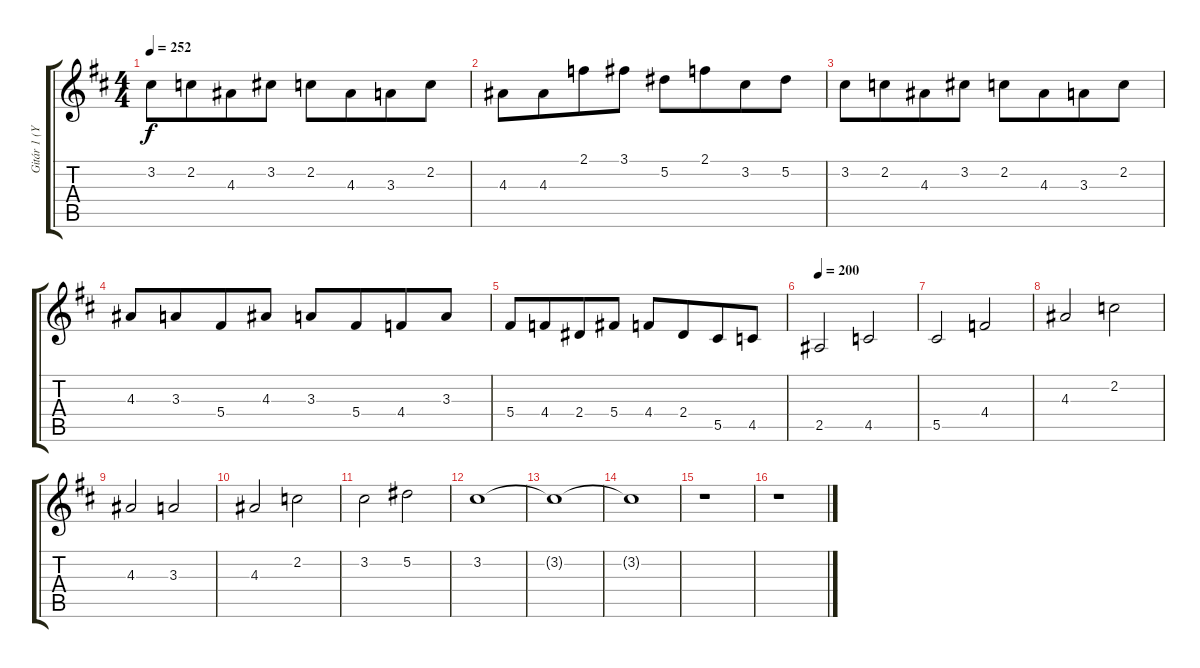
\track ("Gitár 1 (Yngwie Malmsteen)" "Gitár 1 (Y") {instrument distortionguitar}
\staff {score tabs}
\tuning (Eb4 Bb3 Gb3 Db3 Ab2 Eb2) {hide}
\ts (4 4)
\tempo 252
\clef g2
\ks d
3.2.8{dy f} 2.2.8{beam merge} 4.3.8 3.2.8 2.2.8 4.3.8{beam merge} 3.3.8 2.2.8 |
4.3.8 4.3.8{beam merge} 2.1.8 3.1.8 5.2.8 2.1.8{beam merge} 3.2.8 5.2.8 |
3.2.8 2.2.8{beam merge} 4.3.8 3.2.8 2.2.8 4.3.8{beam merge} 3.3.8 2.2.8 |
4.3.8 3.3.8{beam merge} 5.4.8 4.3.8 3.3.8 5.4.8{beam merge} 4.4.8 3.3.8 |
5.4.8 4.4.8{beam merge} 2.4.8 5.4.8 4.4.8 2.4.8{beam merge} 5.5.8 4.5.8 |
\tempo 200
2.5.2 4.5.2 |
5.5.2 4.4.2 |
4.3.2 2.2.2 |
4.3.2 3.3.2 |
4.3.2 2.2.2 |
3.2.2 5.2.2 |
3.2.1 |
3.2{t}.1 |
3.2{t}.1 |
r.1 |
r.1
